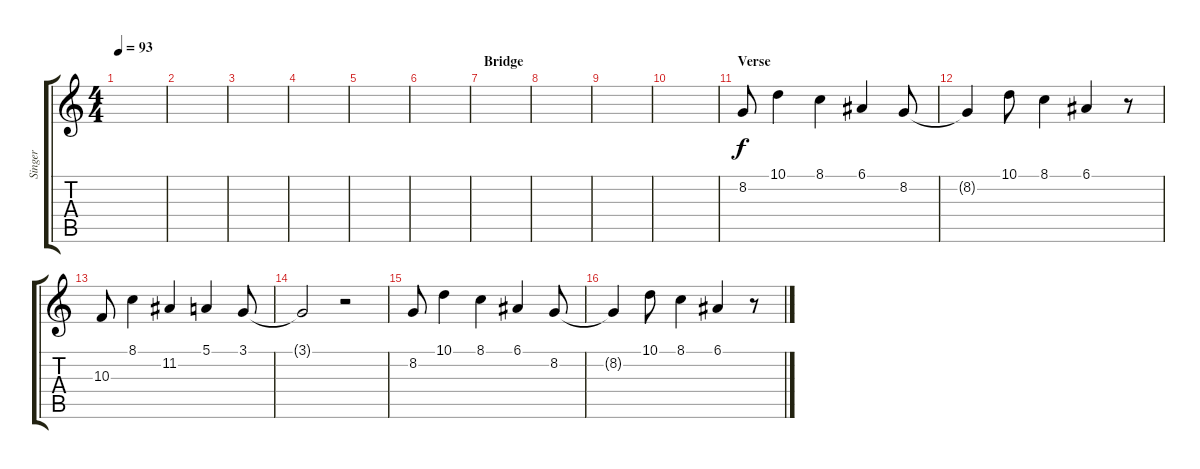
\track ("Singer" "Singer") {solo instrument voiceoohs}
\staff {score tabs}
\tuning (E4 B3 G3 D3 A2 E2) {hide}
\ts (4 4)
\tempo 93
\clef g2
\ks c
|
|
|
|
|
|
\section ("" "Bridge")
|
|
|
|
\section ("" "Verse")
8.2.8 10.1.4 8.1.4 6.1.4 8.2.8 |
8.2{t}.4 10.1.8 8.1.4 6.1.4 r.8 |
10.3.8 8.1.4 11.2.4 5.1.4 3.1.8 |
3.1{t}.2 r.2 |
8.2.8 10.1.4 8.1.4 6.1.4 8.2.8 |
8.2{t}.4 10.1.8 8.1.4 6.1.4 r.8
